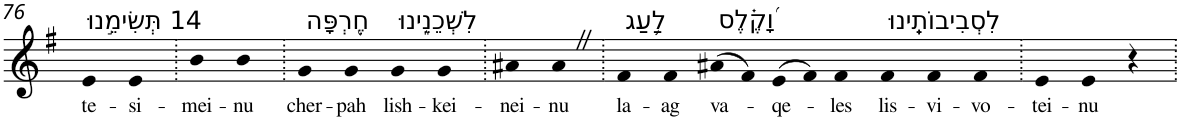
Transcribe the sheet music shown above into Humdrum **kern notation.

**kern	**text
*part1	*part1
*staff1	*staff1
*I"Piano	*
*I'Pno	*
!!LO:PB:g=z
*clefG2	*
*k[f#]	*
*G:	*
=76	=76
!LO:TX:a:t=14 תְּשִׂימֵ֣נוּ	!
!	!LO:LY:b
4e	te-
!	!LO:LY:b
4e	-si-
=77.	=77.
!	!LO:LY:b
4b	-mei-
!	!LO:LY:b
4b	-nu
=78.	=78.
!LO:TX:a:t=חֶ֭רְפָּה	!
!	!LO:LY:b
4g	cher-
!	!LO:LY:b
4g	-pah
!LO:TX:a:t=לִשְׁכֵנֵ֑ינוּ	!
!	!LO:LY:b
4g	lish-
!	!LO:LY:b
4g	-kei-
=79.	=79.
!	!LO:LY:b
4a#X	-nei-
!	!LO:LY:b
4a#Z	-nu
=80.	=80.
!LO:TX:a:t=לַ֥עַג	!
!	!LO:LY:b
4f#	la-
!	!LO:LY:b
4f#	-ag
!LO:TX:a:t=וָ֝קֶ֗לֶס	!
!	!LO:LY:b
(>8a#X	va-
8f#)	.
!	!LO:LY:b
(>8e	-qe-
8f#)	.
!	!LO:LY:b
4f#	-les
!LO:TX:a:t=לִסְבִיבוֹתֵֽינוּ	!
!	!LO:LY:b
4f#	lis-
!	!LO:LY:b
4f#	-vi-
!	!LO:LY:b
4f#	-vo-
=81.	=81.
!	!LO:LY:b
4e	-tei-
!	!LO:LY:b
4e	-nu
4r	.
=.	=.
*-	*-
